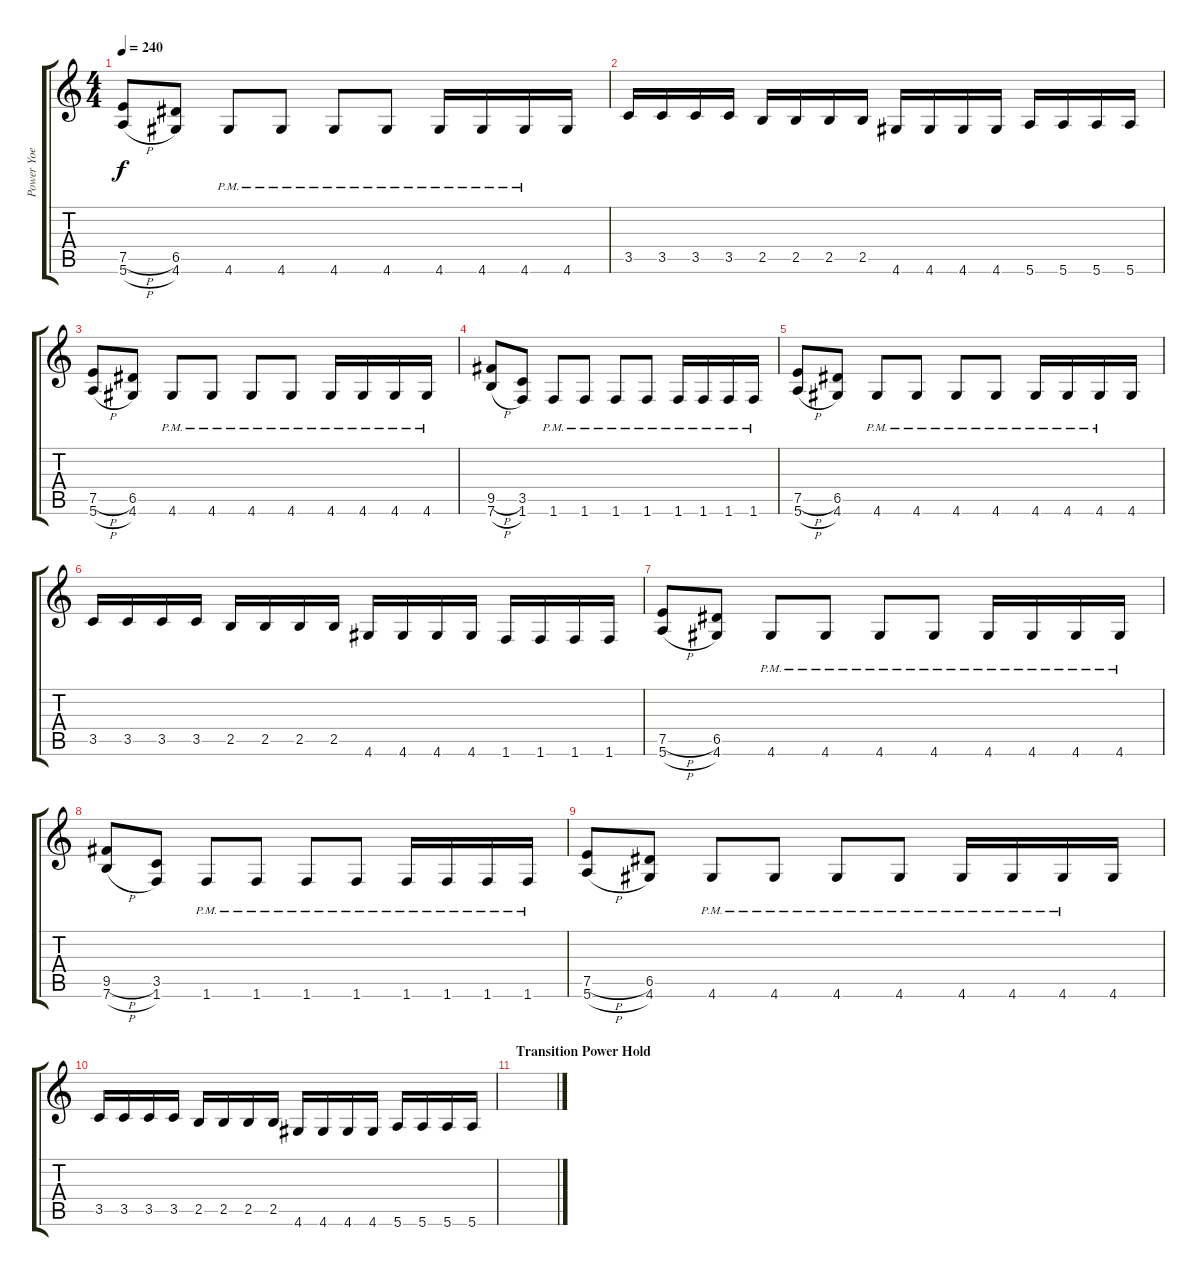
\track ("Power Yoe" "Power Yoe") {instrument distortionguitar}
\staff {score tabs}
\tuning (E4 B3 G3 D3 A2 E2) {hide}
\ts (4 4)
\tempo 240
\clef g2
\ks c
(7.5{h} 5.6{h}).8{dy f} (6.5 4.6).8 4.6{pm}.8 4.6{pm}.8 4.6{pm}.8 4.6{pm}.8 4.6{pm}.16 4.6{pm}.16 4.6{pm}.16 4.6.16 |
3.5.16 3.5.16 3.5.16 3.5.16 2.5.16 2.5.16 2.5.16 2.5.16 4.6.16 4.6.16 4.6.16 4.6.16 5.6.16 5.6.16 5.6.16 5.6.16 |
(7.5{h} 5.6{h}).8 (6.5 4.6).8 4.6{pm}.8 4.6{pm}.8 4.6{pm}.8 4.6{pm}.8 4.6{pm}.16 4.6{pm}.16 4.6{pm}.16 4.6{pm}.16 |
(9.5{h} 7.6{h}).8 (3.5 1.6).8 1.6{pm}.8 1.6{pm}.8 1.6{pm}.8 1.6{pm}.8 1.6{pm}.16 1.6{pm}.16 1.6{pm}.16 1.6{pm}.16 |
(7.5{h} 5.6{h}).8 (6.5 4.6).8 4.6{pm}.8 4.6{pm}.8 4.6{pm}.8 4.6{pm}.8 4.6{pm}.16 4.6{pm}.16 4.6{pm}.16 4.6.16 |
3.5.16 3.5.16 3.5.16 3.5.16 2.5.16 2.5.16 2.5.16 2.5.16 4.6.16 4.6.16 4.6.16 4.6.16 1.6.16 1.6.16 1.6.16 1.6.16 |
(7.5{h} 5.6{h}).8 (6.5 4.6).8 4.6{pm}.8 4.6{pm}.8 4.6{pm}.8 4.6{pm}.8 4.6{pm}.16 4.6{pm}.16 4.6{pm}.16 4.6{pm}.16 |
(9.5{h} 7.6{h}).8 (3.5 1.6).8 1.6{pm}.8 1.6{pm}.8 1.6{pm}.8 1.6{pm}.8 1.6{pm}.16 1.6{pm}.16 1.6{pm}.16 1.6{pm}.16 |
(7.5{h} 5.6{h}).8 (6.5 4.6).8 4.6{pm}.8 4.6{pm}.8 4.6{pm}.8 4.6{pm}.8 4.6{pm}.16 4.6{pm}.16 4.6{pm}.16 4.6.16 |
3.5.16 3.5.16 3.5.16 3.5.16 2.5.16 2.5.16 2.5.16 2.5.16 4.6.16 4.6.16 4.6.16 4.6.16 5.6.16 5.6.16 5.6.16 5.6.16 |
\section ("" "Transition Power Hold")
